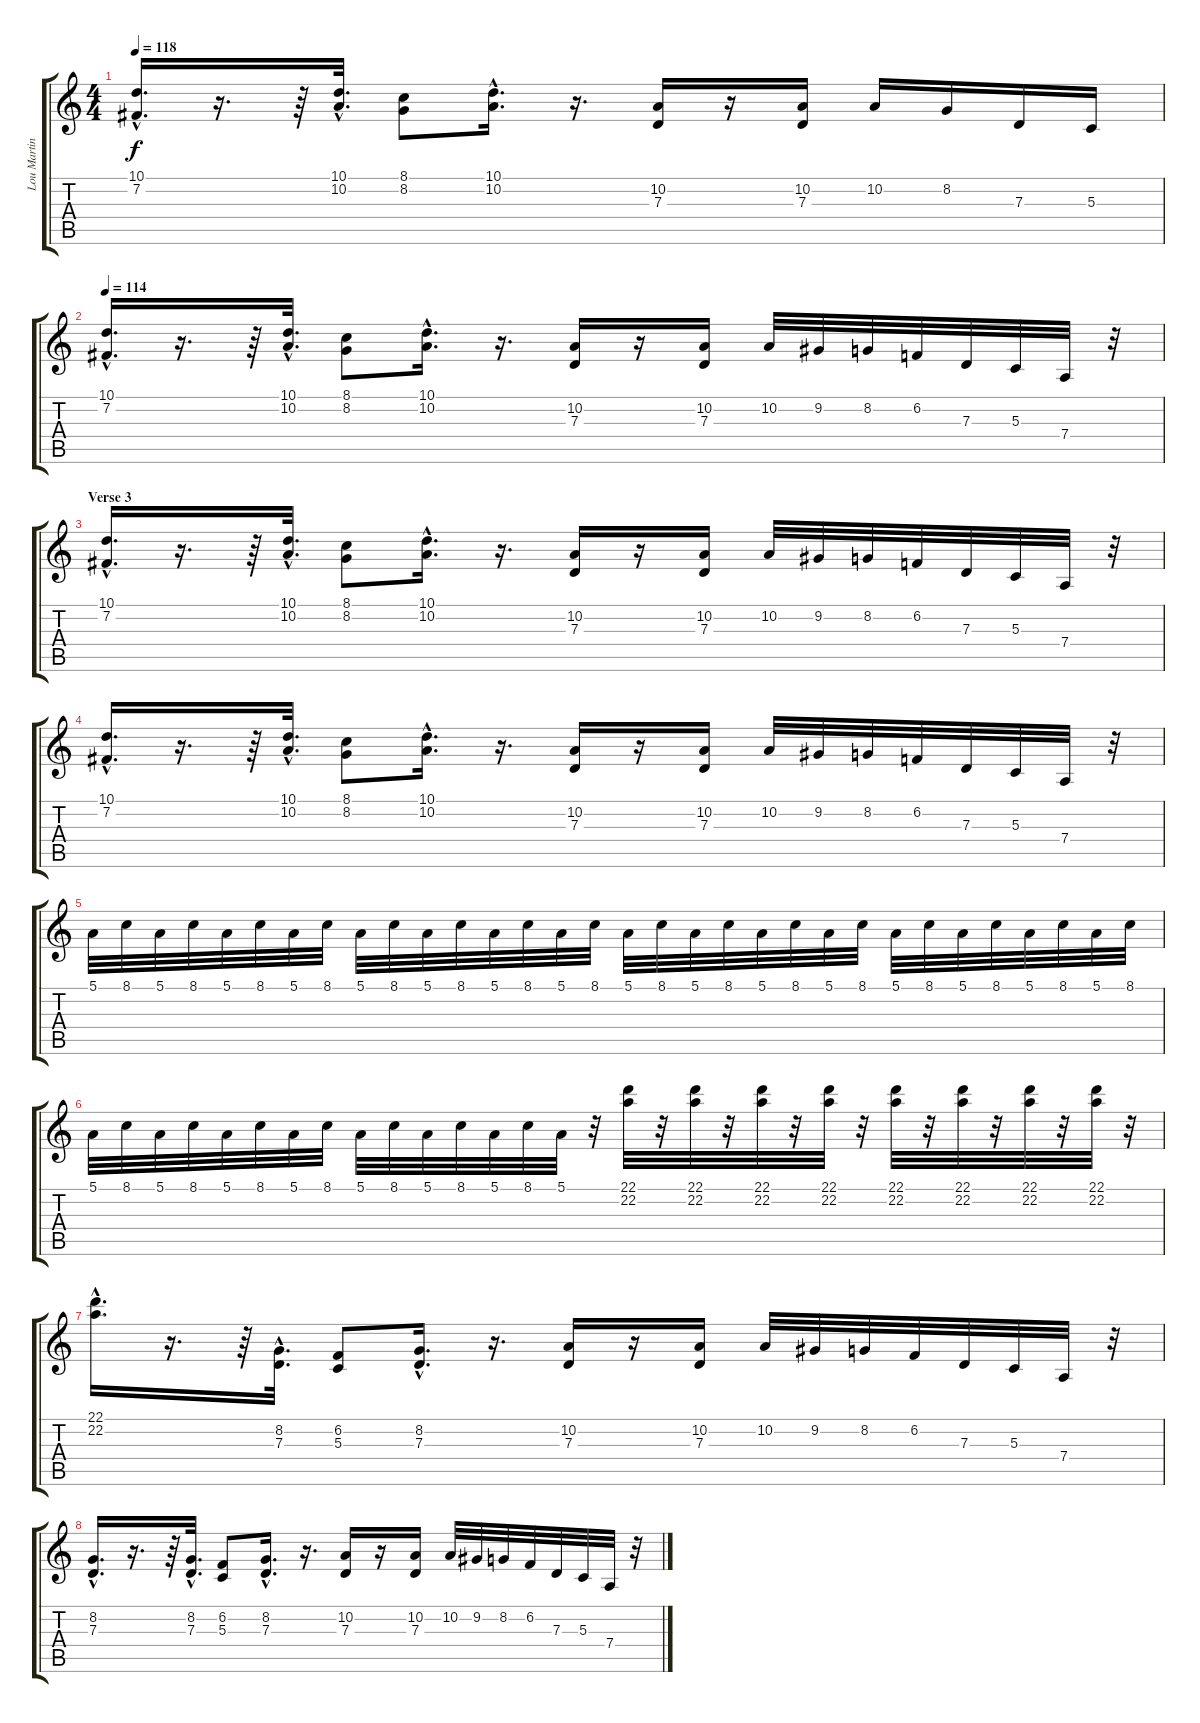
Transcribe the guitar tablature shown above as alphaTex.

\track ("Lou Martin" "Lou Martin") {instrument honkytonkpiano}
\staff {score tabs}
\tuning (E4 B3 G3 D3 A2 E2) {hide}
\ts (4 4)
\tempo 118
\clef g2
\ks c
(10.1{hac} 7.2{hac}).16{d dy f} r.16{d} r.64 (10.1{hac} 10.2{hac}).32{d} (8.1 8.2).8 (10.1{hac} 10.2{hac}).16{d} r.16{d} (10.2 7.3).16 r.16 (10.2 7.3).16 10.2.16 8.2.16 7.3.16 5.3.16 |
\tempo 114
(10.1{hac} 7.2{hac}).16{d} r.16{d} r.64 (10.1{hac} 10.2{hac}).32{d} (8.1 8.2).8 (10.1{hac} 10.2{hac}).16{d} r.16{d} (10.2 7.3).16 r.16 (10.2 7.3).16 10.2.32 9.2.32 8.2.32 6.2.32 7.3.32 5.3.32 7.4.32 r.32 |
\section ("" "Verse 3")
(10.1{hac} 7.2{hac}).16{d volume 12} r.16{d} r.64 (10.1{hac} 10.2{hac}).32{d} (8.1 8.2).8 (10.1{hac} 10.2{hac}).16{d} r.16{d} (10.2 7.3).16 r.16 (10.2 7.3).16 10.2.32 9.2.32 8.2.32 6.2.32 7.3.32 5.3.32 7.4.32 r.32 |
(10.1{hac} 7.2{hac}).16{d} r.16{d} r.64 (10.1{hac} 10.2{hac}).32{d} (8.1 8.2).8 (10.1{hac} 10.2{hac}).16{d} r.16{d} (10.2 7.3).16 r.16 (10.2 7.3).16 10.2.32 9.2.32 8.2.32 6.2.32 7.3.32 5.3.32 7.4.32 r.32 |
5.1.32 8.1.32 5.1.32 8.1.32 5.1.32 8.1.32 5.1.32 8.1.32 5.1.32 8.1.32 5.1.32 8.1.32 5.1.32 8.1.32 5.1.32 8.1.32 5.1.32 8.1.32 5.1.32 8.1.32 5.1.32 8.1.32 5.1.32 8.1.32 5.1.32 8.1.32 5.1.32 8.1.32 5.1.32 8.1.32 5.1.32 8.1.32 |
5.1.32 8.1.32 5.1.32 8.1.32 5.1.32 8.1.32 5.1.32 8.1.32 5.1.32 8.1.32 5.1.32 8.1.32 5.1.32 8.1.32 5.1.32 r.32 (22.1 22.2).32 r.32 (22.1 22.2).32 r.32 (22.1 22.2).32 r.32 (22.1 22.2).32 r.32 (22.1 22.2).32 r.32 (22.1 22.2).32 r.32 (22.1 22.2).32 r.32 (22.1 22.2).32 r.32 |
(22.1{hac} 22.2{hac}).16{d} r.16{d} r.64 (8.2{hac} 7.3{hac}).32{d} (6.2 5.3).8 (8.2{hac} 7.3{hac}).16{d} r.16{d} (10.2 7.3).16 r.16 (10.2 7.3).16 10.2.32 9.2.32 8.2.32 6.2.32 7.3.32 5.3.32 7.4.32 r.32 |
(8.2{hac} 7.3{hac}).16{d} r.16{d} r.64 (8.2{hac} 7.3{hac}).32{d} (6.2 5.3).8 (8.2{hac} 7.3{hac}).16{d} r.16{d} (10.2 7.3).16 r.16 (10.2 7.3).16 10.2.32 9.2.32 8.2.32 6.2.32 7.3.32 5.3.32 7.4.32 r.32
